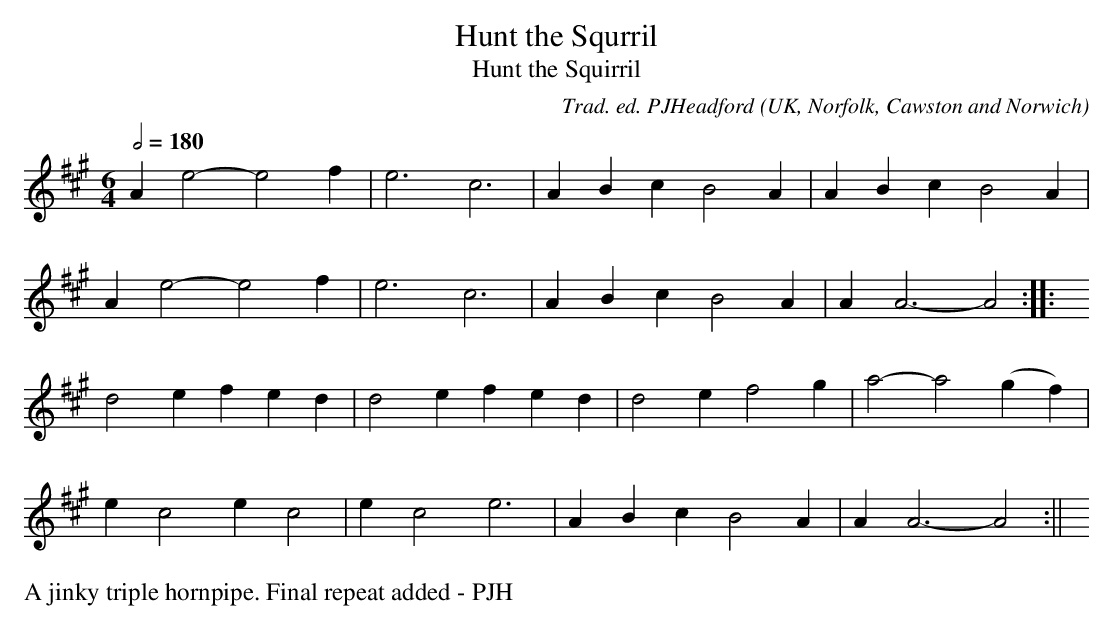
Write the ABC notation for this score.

X:1
T:Hunt the Squrril
T:Hunt the Squirril
C:Trad. ed. PJHeadford
O:UK, Norfolk, Cawston and Norwich
M:6/4
L:1/4
Q:2/4=180
K:A
Ae2- e2f|e3c3|ABcB2A|ABcB2A|
Ae2-e2f|e3c3|ABcB2A|AA3-A2:||:y
d2efed|d2efed|d2ef2g|a2-a2(gf)|
ec2ec2|ec2e3|ABc B2A|AA3-A2:||y
